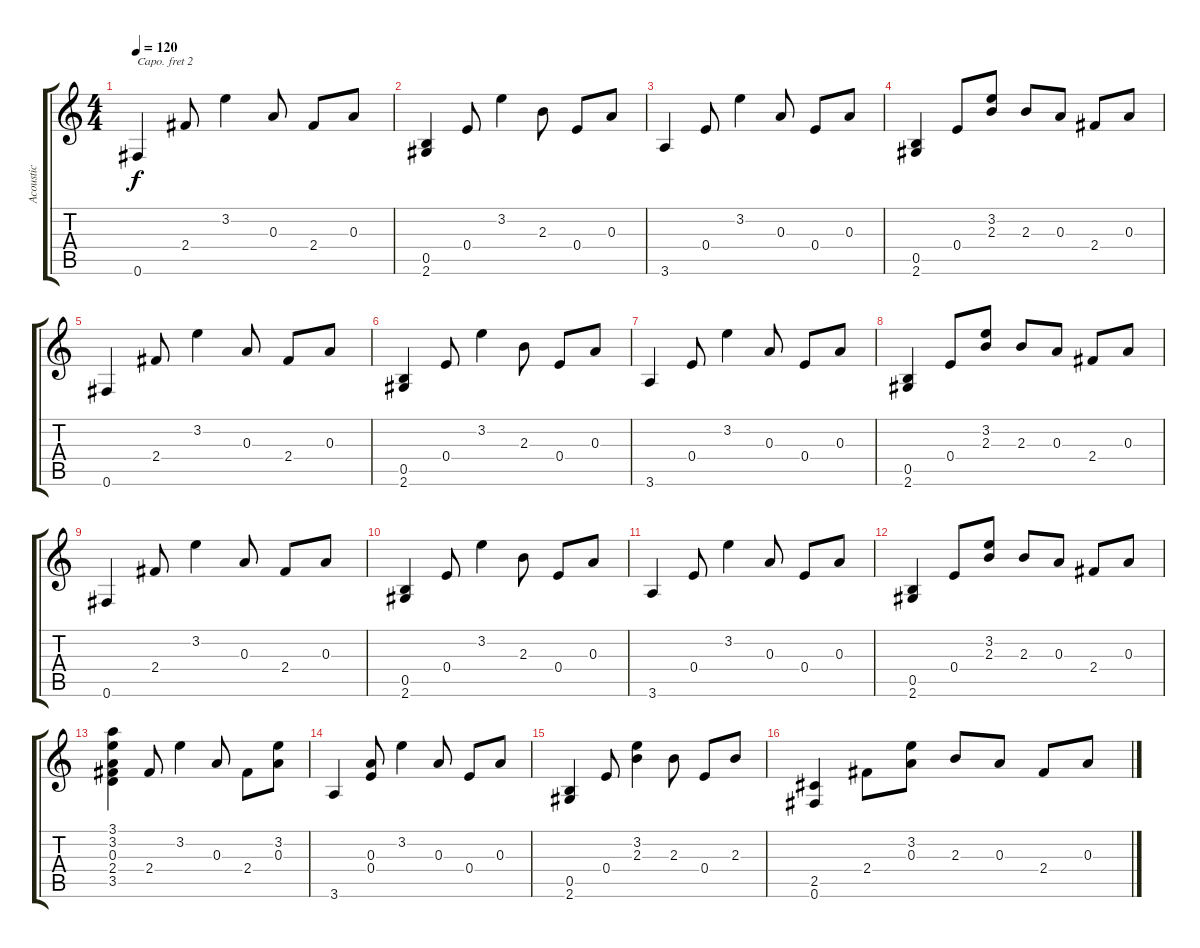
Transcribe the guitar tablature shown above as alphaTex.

\track ("Acoustic" "Acoustic") {instrument acousticguitarsteel}
\staff {score tabs}
\capo 2
\tuning (E4 B3 G3 D3 A2 E2) {hide}
\ts (4 4)
\tempo 120
\clef g2
\ks c
0.6.4{dy f} 2.4.8 3.2.4 0.3.8 2.4.8 0.3.8 |
(0.5 2.6).4 0.4.8 3.2.4 2.3.8 0.4.8 0.3.8 |
3.6.4 0.4.8 3.2.4 0.3.8 0.4.8 0.3.8 |
(0.5 2.6).4 0.4.8 (3.2 2.3).8 2.3.8 0.3.8 2.4.8 0.3.8 |
0.6.4 2.4.8 3.2.4 0.3.8 2.4.8 0.3.8 |
(0.5 2.6).4 0.4.8 3.2.4 2.3.8 0.4.8 0.3.8 |
3.6.4 0.4.8 3.2.4 0.3.8 0.4.8 0.3.8 |
(0.5 2.6).4 0.4.8 (3.2 2.3).8 2.3.8 0.3.8 2.4.8 0.3.8 |
0.6.4 2.4.8 3.2.4 0.3.8 2.4.8 0.3.8 |
(0.5 2.6).4 0.4.8 3.2.4 2.3.8 0.4.8 0.3.8 |
3.6.4 0.4.8 3.2.4 0.3.8 0.4.8 0.3.8 |
(0.5 2.6).4 0.4.8 (3.2 2.3).8 2.3.8 0.3.8 2.4.8 0.3.8 |
(3.1 3.2 0.3 2.4 3.5).4 2.4.8 3.2.4 0.3.8 2.4.8 (3.2 0.3).8 |
3.6.4 (0.3 0.4).8 3.2.4 0.3.8 0.4.8 0.3.8 |
(0.5 2.6).4 0.4.8 (3.2 2.3).4 2.3.8 0.4.8 2.3.8 |
(2.5 0.6).4 2.4.8 (3.2 0.3).8 2.3.8 0.3.8 2.4.8 0.3.8
